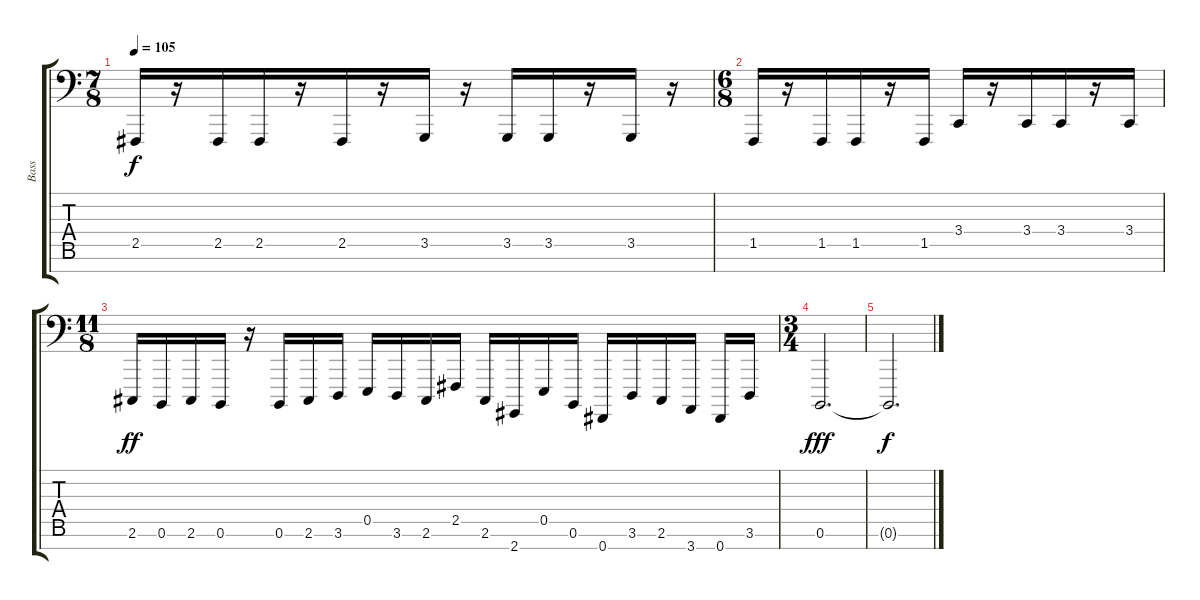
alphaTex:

\track ("Bass" "Bass") {instrument lead2sawtooth}
\staff {score tabs}
\tuning (B2 Gb2 D2 A1 E1 B0 Gb0) {hide}
\ts (7 8)
\tempo 105
\clef f4
\ks c
2.5.16{dy f} r.16 2.5.16 2.5.16 r.16 2.5.16 r.16 3.5.16 r.16 3.5.16 3.5.16 r.16 3.5.16 r.16 |
\ts (6 8)
1.5.16 r.16 1.5.16 1.5.16 r.16 1.5.16 3.4.16 r.16 3.4.16 3.4.16 r.16 3.4.16 |
\ts (11 8)
2.6.16{dy ff} 0.6.16 2.6.16 0.6.16 r.16 0.6.16 2.6.16 3.6.16 0.5.16 3.6.16 2.6.16 2.5.16 2.6.16 2.7.16 0.5.16 0.6.16 0.7.16 3.6.16 2.6.16 3.7.16 0.7.16 3.6.16 |
\ts (3 4)
0.6.2{d dy fff} |
0.6{t}.2{d dy f}
